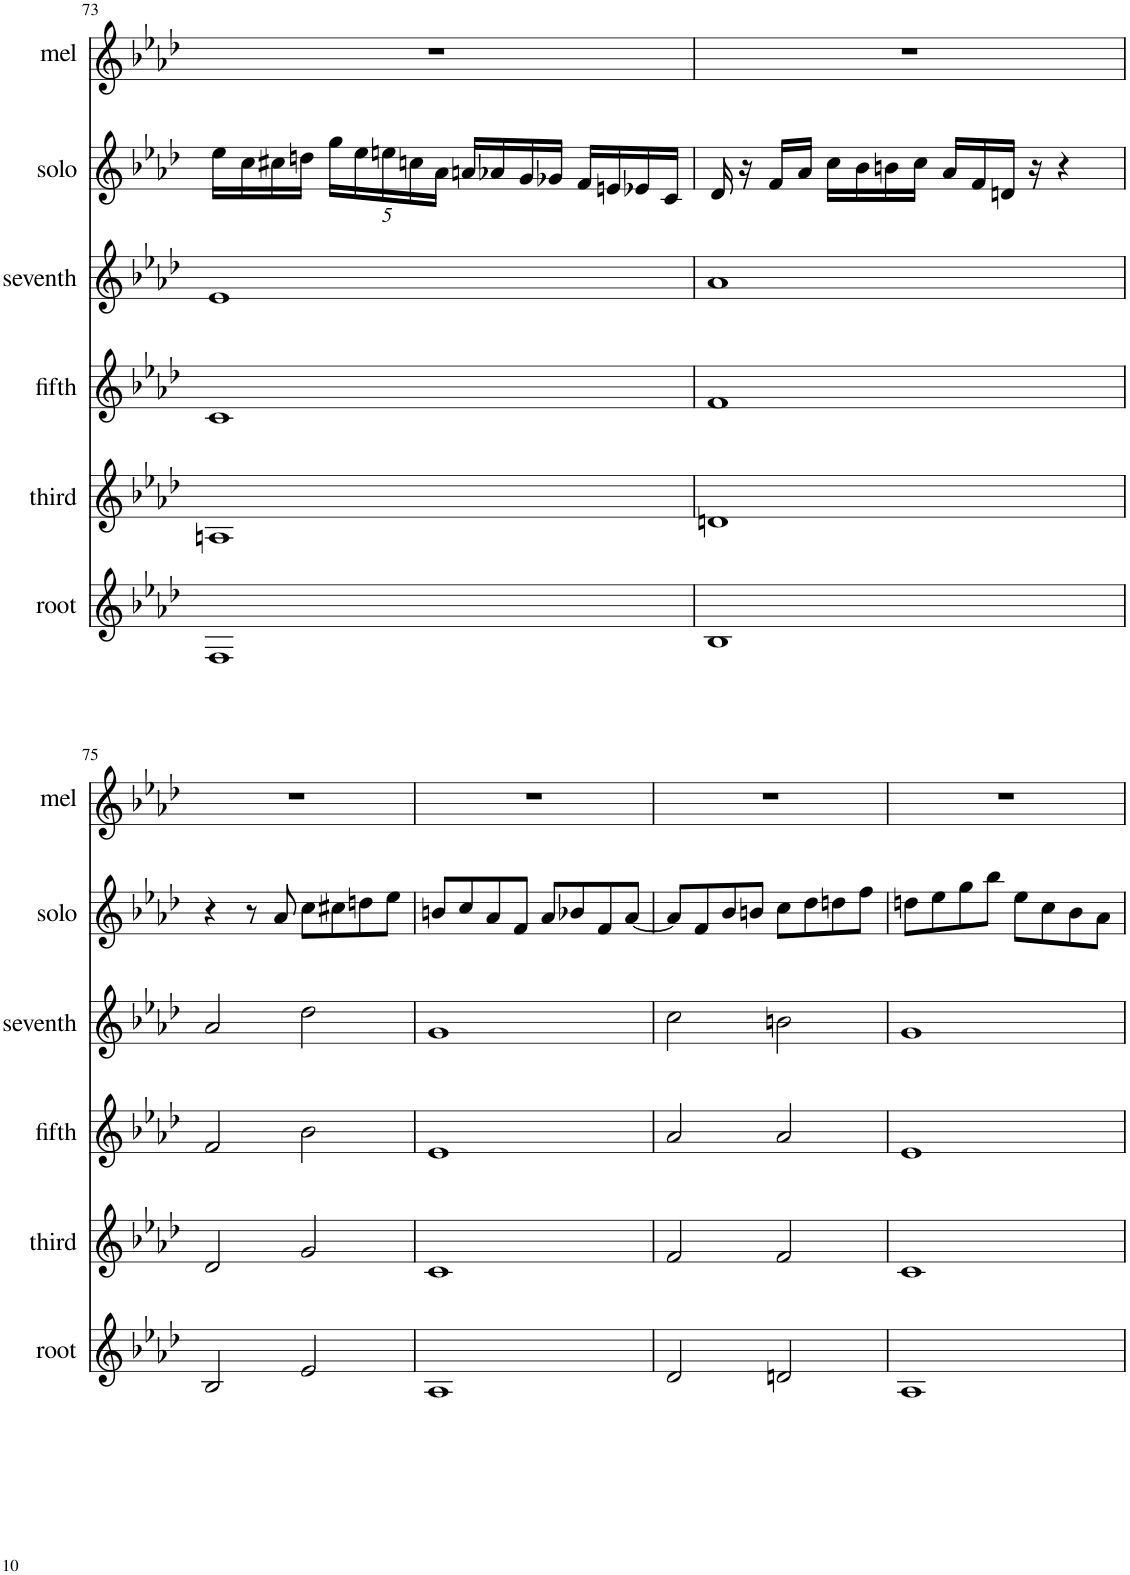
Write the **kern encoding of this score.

**kern	**kern	**kern	**kern	**kern	**kern
*part6	*part5	*part4	*part3	*part2	*part1
*staff6	*staff5	*staff4	*staff3	*staff2	*staff1
*I"root	*I"third	*I"fifth	*I"seventh	*I"solo	*I"mel
*I'root	*I'third	*I'fifth	*I'seventh	*I'solo	*I'mel
!!LO:PB:g=z
*clefG2	*clefG2	*clefG2	*clefG2	*clefG2	*clefG2
*k[b-e-a-d-]	*k[b-e-a-d-]	*k[b-e-a-d-]	*k[b-e-a-d-]	*k[b-e-a-d-]	*k[b-e-a-d-]
*M4/4	*M4/4	*M4/4	*M4/4	*M4/4	*M4/4
=73	=73	=73	=73	=73	=73
1F	1An	1c	1e-	16ee-\LL	1r
.	.	.	.	16cc\	.
.	.	.	.	16cc#X\	.
.	.	.	.	16ddn\JJ	.
*	*	*	*	*Xbrackettup	*
.	.	.	.	20gg\LL	.
.	.	.	.	20ee-\	.
.	.	.	.	20een\	.
.	.	.	.	20ccn\	.
.	.	.	.	20a-\JJ	.
.	.	.	.	16an/LL	.
.	.	.	.	16a-X/	.
.	.	.	.	16g/	.
.	.	.	.	16g-X/JJ	.
.	.	.	.	16f/LL	.
.	.	.	.	16en/	.
.	.	.	.	16e-X/	.
.	.	.	.	16c/JJ	.
=74	=74	=74	=74	=74	=74
1B-	1dn	1f	1a-	16d-/	1r
.	.	.	.	16r	.
.	.	.	.	16f/LL	.
.	.	.	.	16a-/JJ	.
.	.	.	.	16cc\LL	.
.	.	.	.	16b-\	.
.	.	.	.	16bn\	.
.	.	.	.	16cc\JJ	.
.	.	.	.	16a-/LL	.
.	.	.	.	16f/	.
.	.	.	.	16dn/JJ	.
.	.	.	.	16r	.
.	.	.	.	4r	.
!!LO:LB:g=z
=75	=75	=75	=75	=75	=75
2B-/	2d-/	2f/	2a-/	4r	1r
.	.	.	.	8r	.
.	.	.	.	8a-/	.
2e-/	2g/	2b-\	2dd-\	8cc\L	.
.	.	.	.	8cc#X\	.
.	.	.	.	8ddn\	.
.	.	.	.	8ee-\J	.
=76	=76	=76	=76	=76	=76
1A-	1c	1e-	1g	8bn/L	1r
.	.	.	.	8cc/	.
.	.	.	.	8a-/	.
.	.	.	.	8f/J	.
.	.	.	.	8a-/L	.
.	.	.	.	8b-X/	.
.	.	.	.	8f/	.
.	.	.	.	[8a-/J	.
=77	=77	=77	=77	=77	=77
2d-/	2f/	2a-/	2cc\	8a-/L]	1r
.	.	.	.	8f/	.
.	.	.	.	8b-/	.
.	.	.	.	8bn/J	.
2dn/	2f/	2a-/	2bn\	8cc\L	.
.	.	.	.	8dd-\	.
.	.	.	.	8ddn\	.
.	.	.	.	8ff\J	.
=78	=78	=78	=78	=78	=78
1A-	1c	1e-	1g	8ddn\L	1r
.	.	.	.	8ee-\	.
.	.	.	.	8gg\	.
.	.	.	.	8bb-\J	.
.	.	.	.	8ee-\L	.
.	.	.	.	8cc\	.
.	.	.	.	8b-\	.
.	.	.	.	8a-\J	.
=	=	=	=	=	=
*-	*-	*-	*-	*-	*-
